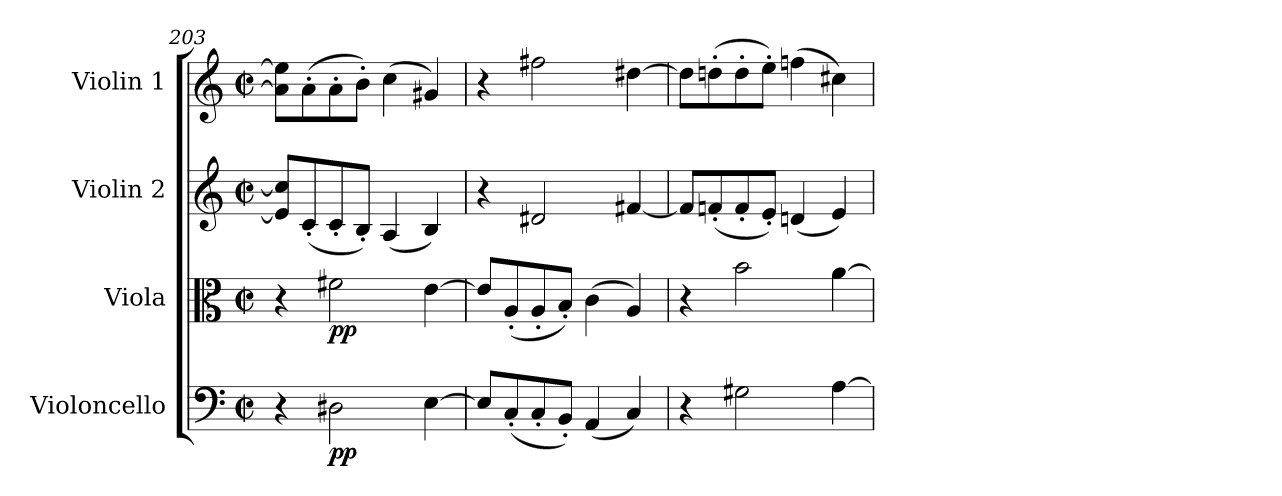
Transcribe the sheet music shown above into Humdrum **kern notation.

**kern	**dynam	**kern	**dynam	**kern	**kern
*part4	*part4	*part3	*part3	*part2	*part1
*staff4	*staff4	*staff3	*staff3	*staff2	*staff1
*I"Violoncello	*	*I"Viola	*	*I"Violin 2	*I"Violin 1
*I'Vc	*	*I'Vla	*	*I'Vln	*I'Vln
*clefF4	*	*clefC3	*	*clefG2	*clefG2
*k[]	*	*k[]	*	*k[]	*k[]
*M2/2	*	*M2/2	*	*M2/2	*M2/2
*met(c|)	*	*met(c|)	*	*met(c|)	*met(c|)
=203	=203	=203	=203	=203	=203
4r	.	4r	.	8e/] 8cc/]L	8a\] 8ee\]L
.	.	.	.	(8c'/	(8a'\
!	!LO:DY:b	!	!LO:DY:b	!	!
2D#X\	pp	2f#X\	pp	8c'/	8a'\
.	.	.	.	8B'/J)	8b'\J)
.	.	.	.	(4A/	(4cc\
[4E\	.	[4e\	.	4B/)	4g#X/)
=204	=204	=204	=204	=204	=204
8E/L]	.	8e/L]	.	4r	4r
(8C'/	.	(8A'/	.	.	.
8C'/	.	8A'/	.	2d#X/	2ff#X\
8BB'/J)	.	8B'/J)	.	.	.
(4AA/	.	(4c\	.	.	.
4C/)	.	4A/)	.	[4f#X/	[4dd#X\
=205	=205	=205	=205	=205	=205
4r	.	4r	.	8f#/L]	8dd#\L]
.	.	.	.	(8fn'/	(8ddn'\
2G#X\	.	2b\	.	8f'/	8dd'\
.	.	.	.	8e'/J)	8ee'\J)
.	.	.	.	(4dn/	(4ffn\
[4A\	.	[4a\	.	4e/)	4cc#X\)
=	=	=	=	=	=
*-	*-	*-	*-	*-	*-
